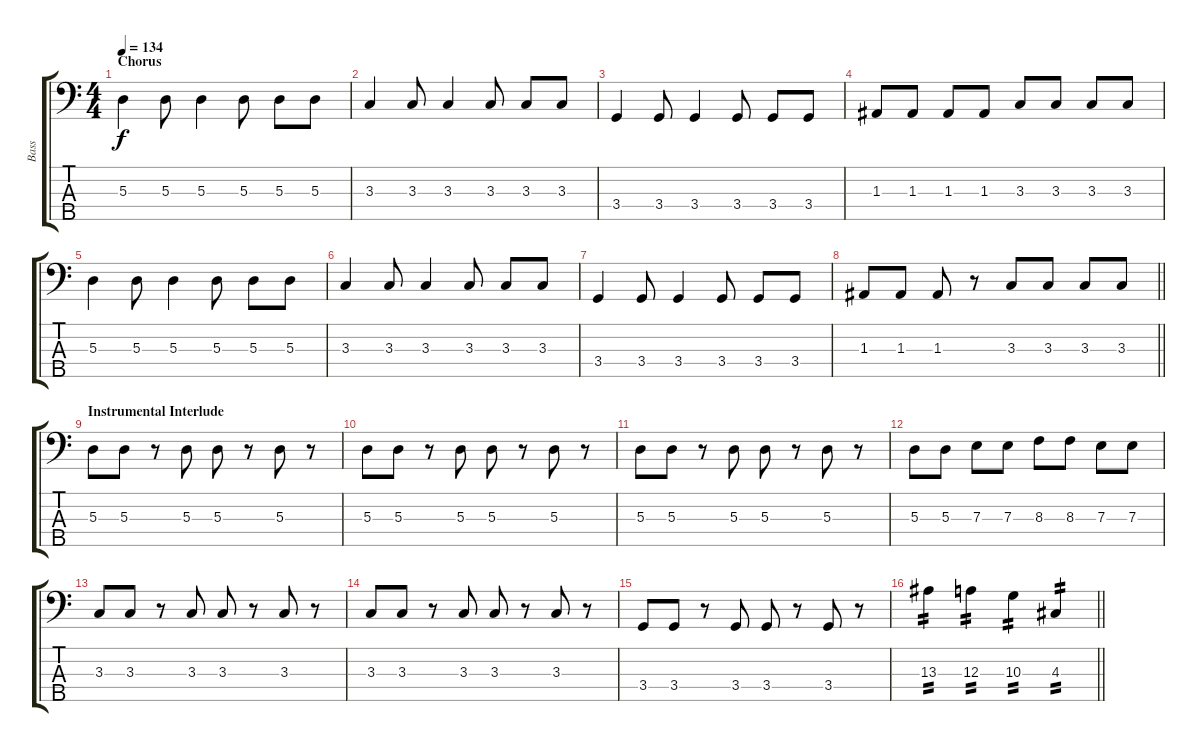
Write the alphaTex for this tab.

\track ("Bass" "Bass") {instrument electricbassfinger}
\staff {score tabs}
\tuning (G2 D2 A1 E1 B0) {hide}
\ts (4 4)
\section ("" "Chorus")
\tempo 134
\clef f4
\ks c
5.3.4{dy f} 5.3.8 5.3.4 5.3.8 5.3.8 5.3.8 |
3.3.4 3.3.8 3.3.4 3.3.8 3.3.8 3.3.8 |
3.4.4 3.4.8 3.4.4 3.4.8 3.4.8 3.4.8 |
1.3.8 1.3.8 1.3.8 1.3.8 3.3.8 3.3.8 3.3.8 3.3.8 |
5.3.4 5.3.8 5.3.4 5.3.8 5.3.8 5.3.8 |
3.3.4 3.3.8 3.3.4 3.3.8 3.3.8 3.3.8 |
3.4.4 3.4.8 3.4.4 3.4.8 3.4.8 3.4.8 |
\barLineRight lightlight
1.3.8 1.3.8 1.3.8 r.8 3.3.8 3.3.8 3.3.8 3.3.8 |
\section ("" "Instrumental Interlude")
5.3.8 5.3.8 r.8 5.3.8 5.3.8 r.8 5.3.8 r.8 |
5.3.8 5.3.8 r.8 5.3.8 5.3.8 r.8 5.3.8 r.8 |
5.3.8 5.3.8 r.8 5.3.8 5.3.8 r.8 5.3.8 r.8 |
5.3.8 5.3.8 7.3.8 7.3.8 8.3.8 8.3.8 7.3.8 7.3.8 |
3.3.8 3.3.8 r.8 3.3.8 3.3.8 r.8 3.3.8 r.8 |
3.3.8 3.3.8 r.8 3.3.8 3.3.8 r.8 3.3.8 r.8 |
3.4.8 3.4.8 r.8 3.4.8 3.4.8 r.8 3.4.8 r.8 |
\barLineRight lightlight
13.3.4{tp 2} 12.3.4{tp 2} 10.3.4{tp 2} 4.3.4{tp 2}
